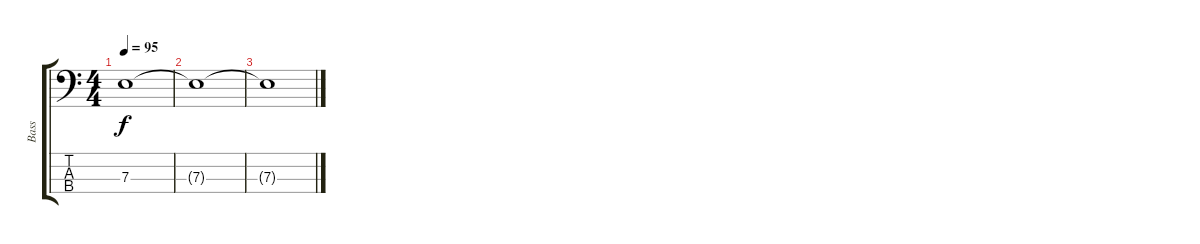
\track ("Bass" "Bass") {instrument electricbassfinger}
\staff {score tabs}
\tuning (G2 D2 A1 E1) {hide}
\ts (4 4)
\tempo 95
\clef f4
\ks c
7.3{t}.1{dy f} |
7.3{t}.1 |
7.3{t}.1
